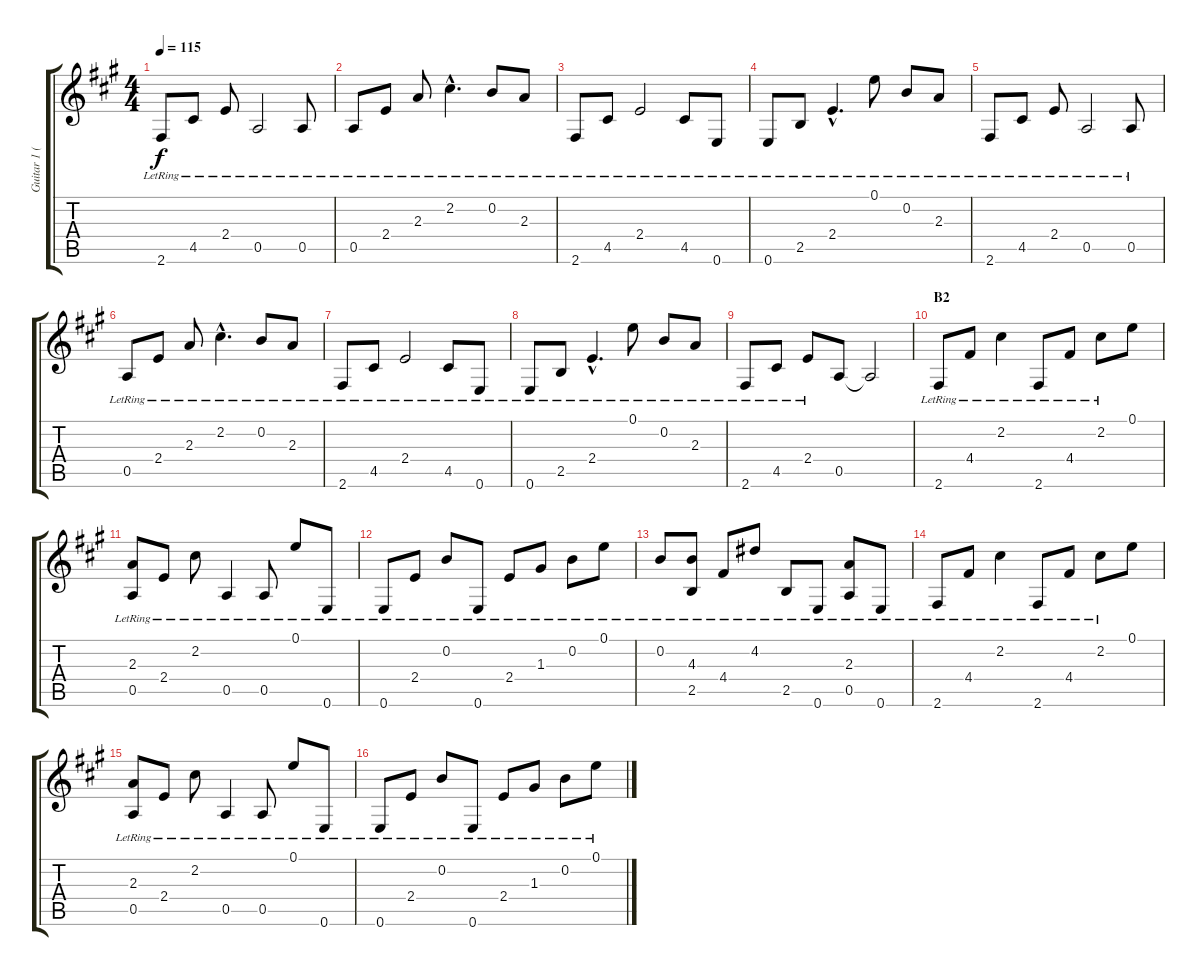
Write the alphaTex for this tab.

\track ("Guitar 1 (acoustic)" "Guitar 1 (") {instrument acousticguitarsteel}
\staff {score tabs}
\tuning (E4 B3 G3 D3 A2 E2) {hide}
\ts (4 4)
\tempo 115
\clef g2
\ks a
2.6{lr}.8{dy f} 4.5{lr}.8 2.4{lr}.8 0.5{lr}.2 0.5{lr}.8 |
0.5{lr}.8 2.4{lr}.8 2.3{lr}.8 2.2{hac lr}.4{d} 0.2{lr}.8 2.3{lr}.8 |
2.6{lr}.8 4.5{lr}.8 2.4{lr}.2 4.5{lr}.8 0.6{lr}.8 |
0.6{lr}.8 2.5{lr}.8 2.4{hac lr}.4{d} 0.1{lr}.8 0.2{lr}.8 2.3{lr}.8 |
2.6{lr}.8 4.5{lr}.8 2.4{lr}.8 0.5{lr}.2 0.5{lr}.8 |
0.5{lr}.8 2.4{lr}.8 2.3{lr}.8 2.2{hac lr}.4{d} 0.2{lr}.8 2.3{lr}.8 |
2.6{lr}.8 4.5{lr}.8 2.4{lr}.2 4.5{lr}.8 0.6{lr}.8 |
0.6{lr}.8 2.5{lr}.8 2.4{hac lr}.4{d} 0.1{lr}.8 0.2{lr}.8 2.3{lr}.8 |
2.6{lr}.8 4.5{lr}.8 2.4{lr}.8 0.5.8 0.5{t}.2 |
\section ("" "B2")
2.6{lr}.8 4.4{lr}.8 2.2{lr}.4 2.6{lr}.8 4.4{lr}.8 2.2{lr}.8 0.1.8 |
(2.3{lr} 0.5{lr}).8 2.4{lr}.8 2.2{lr}.8 0.5{lr}.4 0.5{lr}.8 0.1{lr}.8 0.6{lr}.8 |
0.6{lr}.8 2.4{lr}.8 0.2{lr}.8 0.6{lr}.8 2.4{lr}.8 1.3{lr}.8 0.2{lr}.8 0.1{lr}.8 |
0.2{lr}.8 (4.3{lr} 2.5{lr}).8 4.4{lr}.8 4.2{lr}.8 2.5{lr}.8 0.6{lr}.8 (2.3{lr} 0.5{lr}).8 0.6{lr}.8 |
2.6{lr}.8 4.4{lr}.8 2.2{lr}.4 2.6{lr}.8 4.4{lr}.8 2.2{lr}.8 0.1.8 |
(2.3{lr} 0.5{lr}).8 2.4{lr}.8 2.2{lr}.8 0.5{lr}.4 0.5{lr}.8 0.1{lr}.8 0.6{lr}.8 |
0.6{lr}.8 2.4{lr}.8 0.2{lr}.8 0.6{lr}.8 2.4{lr}.8 1.3{lr}.8 0.2{lr}.8 0.1{lr}.8
